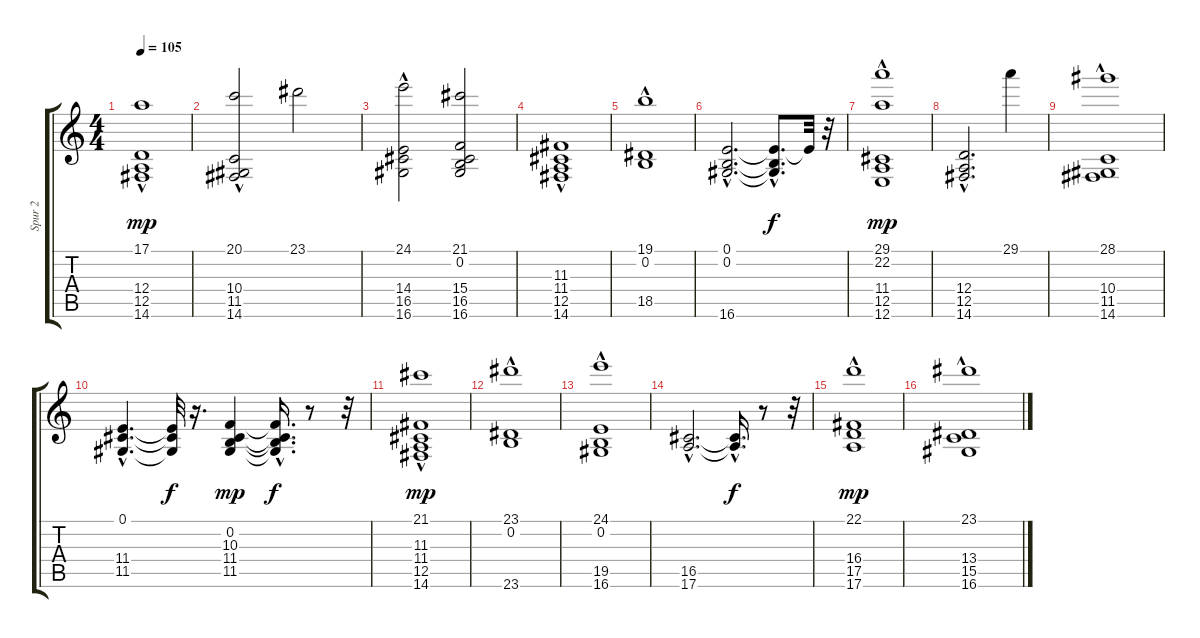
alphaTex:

\track ("Spur 2" "Spur 2") {instrument stringensemble2}
\staff {score tabs}
\tuning (E4 B3 G3 D3 A2 E2) {hide}
\ts (4 4)
\tempo 105
\clef g2
\ks c
(17.1 12.4 12.5{hac} 14.6{hac}).1{dy mp} |
(20.1 10.4{hac} 11.5{hac} 14.6{hac}).2 23.1.2 |
(24.1 14.4{hac} 16.5{hac} 16.6{hac}).2 (21.1 0.2 15.4 16.5 16.6).2 |
(11.3{hac} 11.4{hac} 12.5{hac} 14.6).1 |
(19.1 0.2{hac} 18.5{hac}).1 |
(0.1{hac} 0.2{hac} 16.6{hac}).2{d} (0.1{hac t} 0.2{hac t} 16.6{hac t}).8{d dy f} 0.1{t}.32 r.32 |
(29.1{hac} 22.2 11.4 12.5 12.6).1{dy mp} |
(12.4{hac} 12.5{hac} 14.6{hac}).2{d} 29.1.4 |
(28.1 10.4{hac} 11.5{hac} 14.6{hac}).1 |
(0.1{hac} 11.4{hac} 11.5{hac}).4{d} (0.1{t} 11.4{t} 11.5{t}).32{dy f} r.16{d} (0.2 10.3 11.4 11.5).4{dy mp} (0.2{hac t} 10.3{hac t} 11.4{hac t} 11.5{hac t}).16{d dy f} r.8 r.32 |
(21.1 11.3{hac} 11.4{hac} 12.5{hac} 14.6).1{dy mp} |
(23.1 0.2{hac} 23.6{hac}).1 |
(24.1 0.2{hac} 19.5 16.6{hac}).1 |
(16.5{hac} 17.6{hac}).2{d} (16.5{hac t} 17.6{t}).16{d dy f} r.8 r.32 |
(22.1 16.4 17.5{hac} 17.6{hac}).1{dy mp} |
(23.1 13.4{hac} 15.5{hac} 16.6).1
